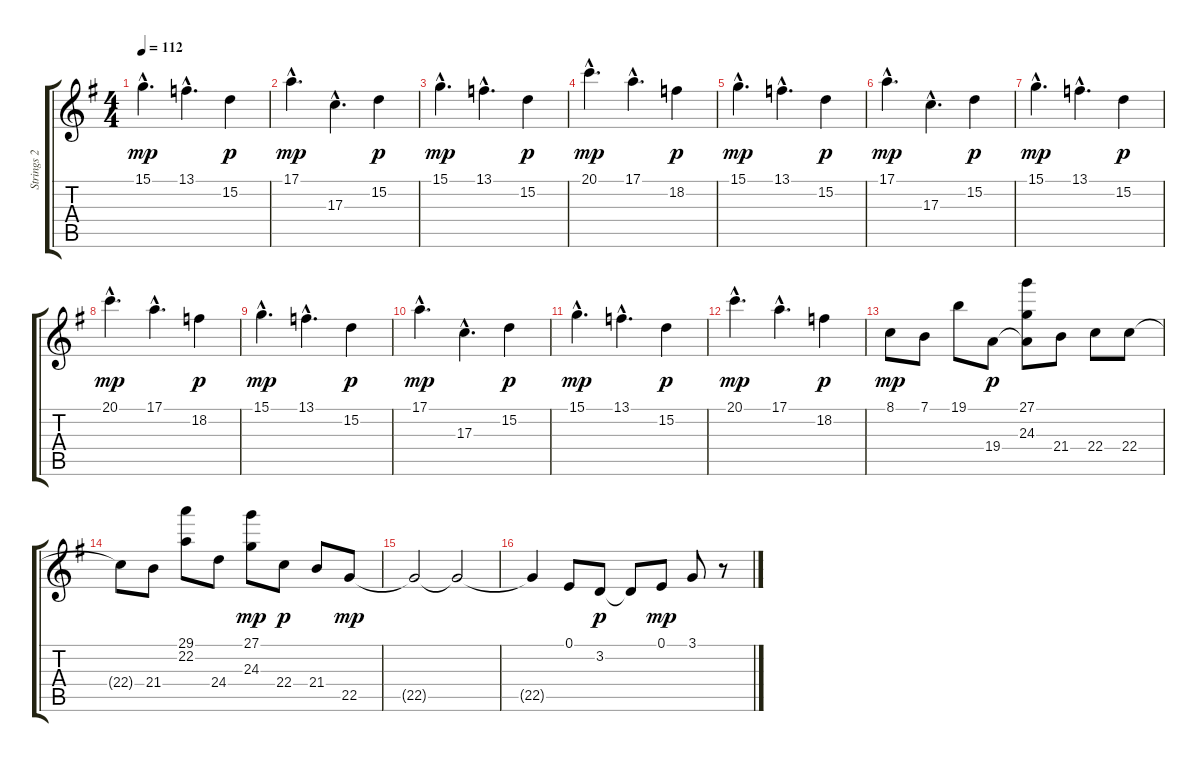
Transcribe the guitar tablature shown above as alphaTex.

\track ("Strings 2" "Strings 2") {instrument synthstrings1}
\staff {score tabs}
\tuning (E4 B3 G3 D3 A2 E2) {hide}
\ts (4 4)
\tempo 112
\clef g2
\ks g
15.1{hac}.4{d dy mp} 13.1{hac}.4{d} 15.2.4{dy p} |
17.1{hac}.4{d dy mp} 17.3{hac}.4{d} 15.2.4{dy p} |
15.1{hac}.4{d dy mp} 13.1{hac}.4{d} 15.2.4{dy p} |
20.1{hac}.4{d dy mp} 17.1{hac}.4{d} 18.2.4{dy p} |
15.1{hac}.4{d dy mp} 13.1{hac}.4{d} 15.2.4{dy p} |
17.1{hac}.4{d dy mp} 17.3{hac}.4{d} 15.2.4{dy p} |
15.1{hac}.4{d dy mp} 13.1{hac}.4{d} 15.2.4{dy p} |
20.1{hac}.4{d dy mp} 17.1{hac}.4{d} 18.2.4{dy p} |
15.1{hac}.4{d dy mp} 13.1{hac}.4{d} 15.2.4{dy p} |
17.1{hac}.4{d dy mp} 17.3{hac}.4{d} 15.2.4{dy p} |
15.1{hac}.4{d dy mp} 13.1{hac}.4{d} 15.2.4{dy p} |
20.1{hac}.4{d dy mp} 17.1{hac}.4{d} 18.2.4{dy p} |
8.1.8{dy mp} 7.1.8 19.1.8 19.4.8{dy p} (27.1 24.3 19.4{t}).8 21.4.8 22.4.8 22.4.8 |
22.4{t}.8 21.4.8 (29.1 22.2).8 24.4.8 (27.1 24.3).8{dy mp} 22.4.8{dy p} 21.4.8 22.5.8{dy mp} |
22.5{t}.2 22.5{t}.2 |
22.5{t}.4 0.1.8 3.2.8{dy p} 3.2{t}.8 0.1.8{dy mp} 3.1.8 r.8
